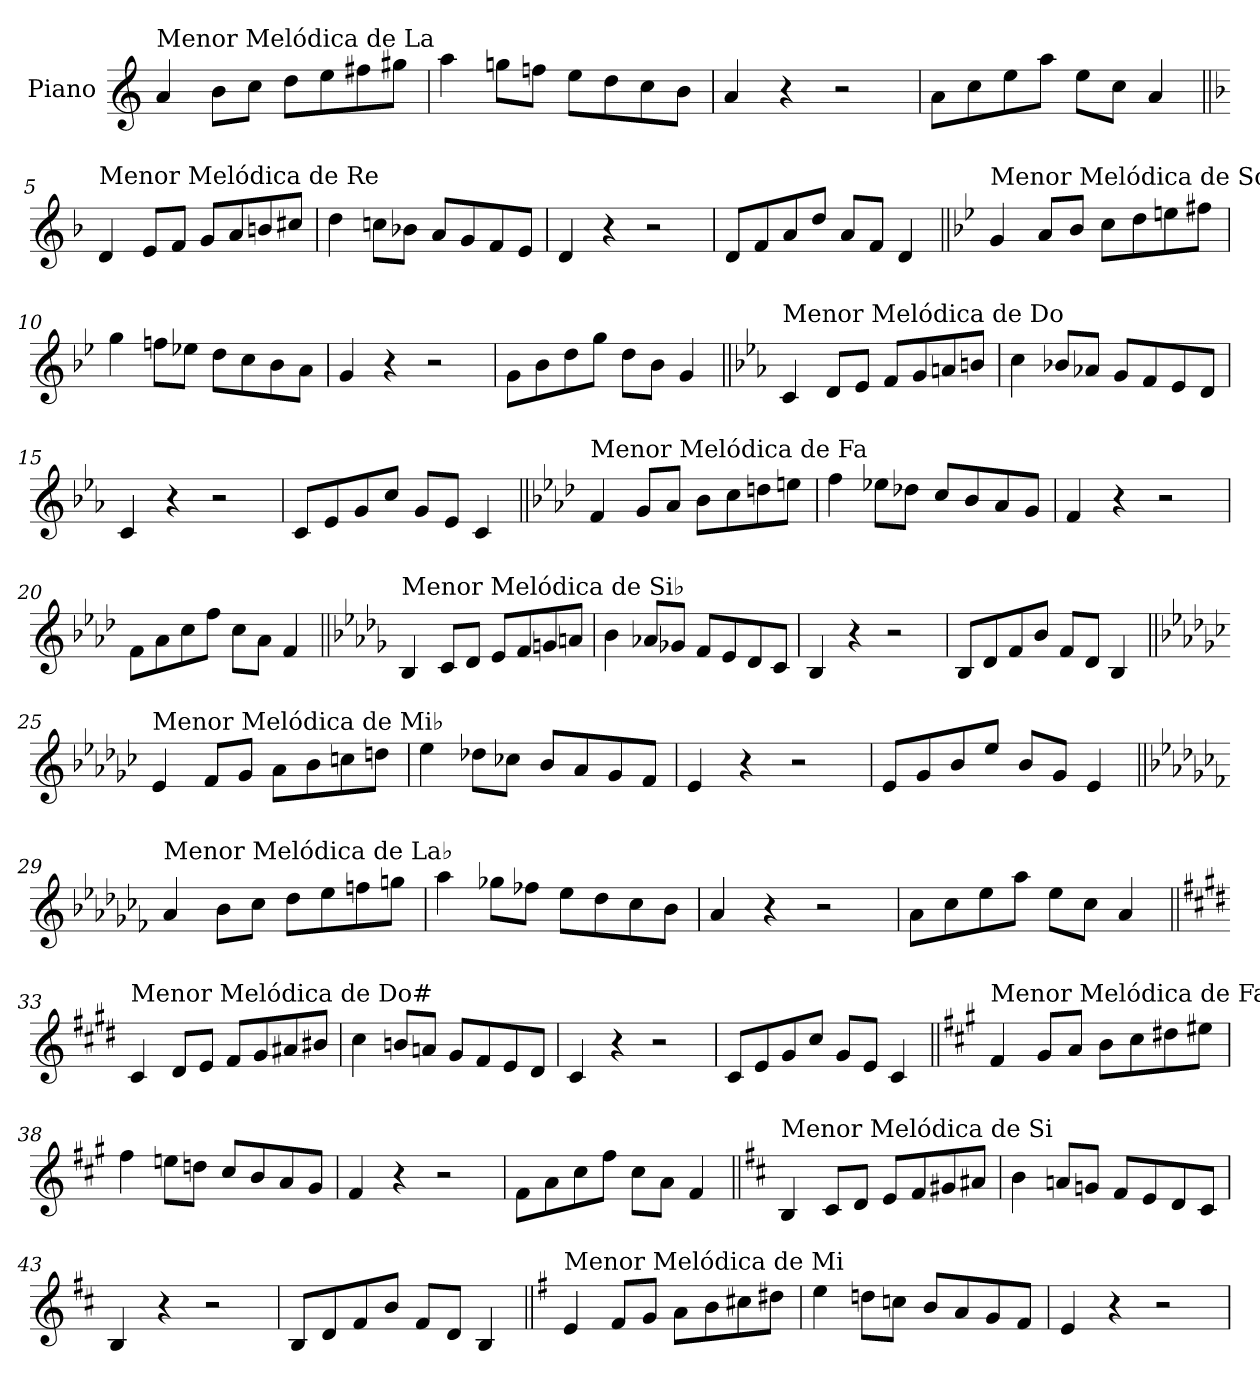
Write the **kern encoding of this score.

**kern
*part1
*staff1
*I"Piano
*I'Pno.
*clefG2
*k[]
=1
!LO:TX:a:t=Menor Melódica de La
4a/
8b\L
8cc\J
8dd\L
8ee\
8ff#X\
8gg#X\J
=2
4aa\
8ggn\L
8ffn\J
8ee\L
8dd\
8cc\
8b\J
=3
4a/
4r
2r
=4
8a\L
8cc\
8ee\
8aa\J
8ee\L
8cc\J
4a/
!!LO:LB:g=z
=5||
*k[b-]
!LO:TX:a:t=Menor Melódica de Re
4d/
8e/L
8f/J
8g/L
8a/
8bn/
8cc#X/J
=6
4dd\
8ccn\L
8b-X\J
8a/L
8g/
8f/
8e/J
=7
4d/
4r
2r
=8
8d/L
8f/
8a/
8dd/J
8a/L
8f/J
4d/
!!LO:LB:g=z
=9||
*k[b-e-]
!LO:TX:a:t=Menor Melódica de Sol
4g/
8a/L
8b-/J
8cc\L
8dd\
8een\
8ff#X\J
=10
4gg\
8ffn\L
8ee-X\J
8dd\L
8cc\
8b-\
8a\J
=11
4g/
4r
2r
=12
8g\L
8b-\
8dd\
8gg\J
8dd\L
8b-\J
4g/
!!LO:LB:g=z
=13||
*k[b-e-a-]
!LO:TX:a:t=Menor Melódica de Do
4c/
8d/L
8e-/J
8f/L
8g/
8an/
8bn/J
=14
4cc\
8b-X/L
8a-X/J
8g/L
8f/
8e-/
8d/J
=15
4c/
4r
2r
=16
8c/L
8e-/
8g/
8cc/J
8g/L
8e-/J
4c/
!!LO:LB:g=z
=17||
*k[b-e-a-d-]
!LO:TX:a:t=Menor Melódica de Fa
4f/
8g/L
8a-/J
8b-\L
8cc\
8ddn\
8een\J
=18
4ff\
8ee-X\L
8dd-X\J
8cc/L
8b-/
8a-/
8g/J
=19
4f/
4r
2r
=20
8f\L
8a-\
8cc\
8ff\J
8cc\L
8a-\J
4f/
!!LO:LB:g=z
=21||
*k[b-e-a-d-g-]
!LO:TX:a:t=Menor Melódica de Si♭
4B-/
8c/L
8d-/J
8e-/L
8f/
8gn/
8an/J
=22
4b-\
8a-X/L
8g-X/J
8f/L
8e-/
8d-/
8c/J
=23
4B-/
4r
2r
=24
8B-/L
8d-/
8f/
8b-/J
8f/L
8d-/J
4B-/
!!LO:LB:g=z
=25||
*k[b-e-a-d-g-c-]
!LO:TX:a:t=Menor Melódica de Mi♭
4e-/
8f/L
8g-/J
8a-\L
8b-\
8ccn\
8ddn\J
=26
4ee-\
8dd-X\L
8cc-X\J
8b-/L
8a-/
8g-/
8f/J
=27
4e-/
4r
2r
=28
8e-/L
8g-/
8b-/
8ee-/J
8b-/L
8g-/J
4e-/
!!LO:LB:g=z
=29||
*k[b-e-a-d-g-c-f-]
!LO:TX:a:t=Menor Melódica de La♭
4a-/
8b-\L
8cc-\J
8dd-\L
8ee-\
8ffn\
8ggn\J
=30
4aa-\
8gg-X\L
8ff-X\J
8ee-\L
8dd-\
8cc-\
8b-\J
=31
4a-/
4r
2r
=32
8a-\L
8cc-\
8ee-\
8aa-\J
8ee-\L
8cc-\J
4a-/
!!LO:LB:g=z
=33||
*k[f#c#g#d#]
!LO:TX:a:t=Menor Melódica de Do#
4c#/
8d#/L
8e/J
8f#/L
8g#/
8a#X/
8b#X/J
=34
4cc#\
8bn/L
8an/J
8g#/L
8f#/
8e/
8d#/J
=35
4c#/
4r
2r
=36
8c#/L
8e/
8g#/
8cc#/J
8g#/L
8e/J
4c#/
!!LO:LB:g=z
=37||
*k[f#c#g#]
!LO:TX:a:t=Menor Melódica de Fa#
4f#/
8g#/L
8a/J
8b\L
8cc#\
8dd#X\
8ee#X\J
=38
4ff#\
8een\L
8ddn\J
8cc#/L
8b/
8a/
8g#/J
=39
4f#/
4r
2r
=40
8f#\L
8a\
8cc#\
8ff#\J
8cc#\L
8a\J
4f#/
!!LO:LB:g=z
=41||
*k[f#c#]
!LO:TX:a:t=Menor Melódica de Si
4B/
8c#/L
8d/J
8e/L
8f#/
8g#X/
8a#X/J
=42
4b\
8an/L
8gn/J
8f#/L
8e/
8d/
8c#/J
=43
4B/
4r
2r
=44
8B/L
8d/
8f#/
8b/J
8f#/L
8d/J
4B/
!!LO:LB:g=z
=45||
*k[f#]
!LO:TX:a:t=Menor Melódica de Mi
4e/
8f#/L
8g/J
8a\L
8b\
8cc#X\
8dd#X\J
=46
4ee\
8ddn\L
8ccn\J
8b/L
8a/
8g/
8f#/J
=47
4e/
4r
2r
=
*-
